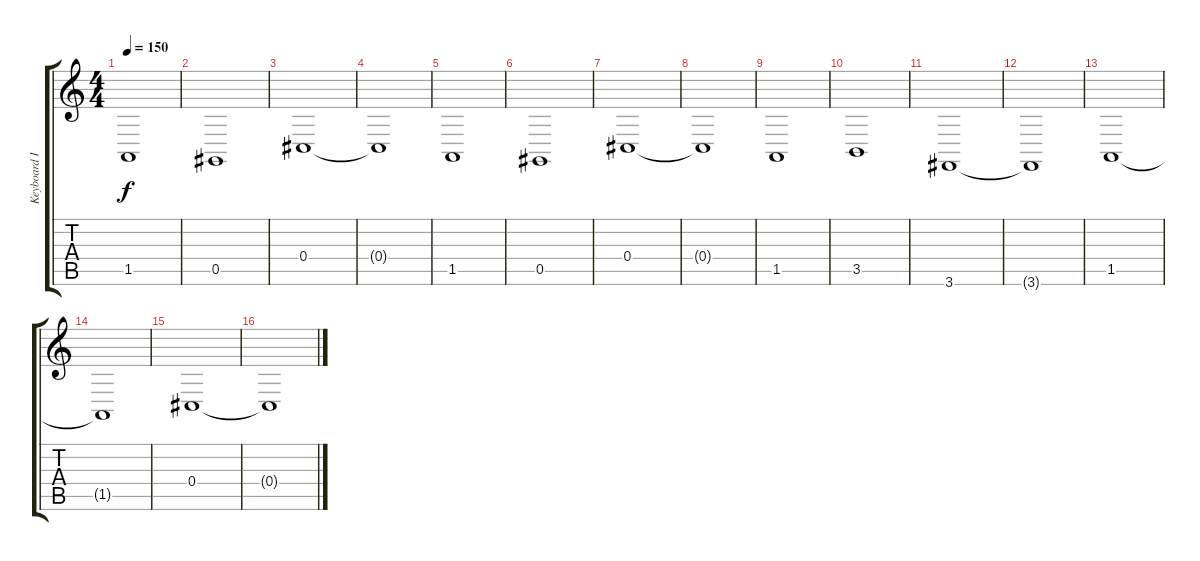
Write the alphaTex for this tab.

\track ("Keyboard I" "Keyboard I") {instrument pad2warm}
\staff {score tabs}
\tuning (Eb4 Bb3 Gb3 Db3 Ab2 Eb2) {hide}
\ts (4 4)
\tempo 150
\clef g2
\ks c
1.5.1{dy f} |
0.5.1 |
0.4.1 |
0.4{t}.1 |
1.5.1 |
0.5.1 |
0.4.1 |
0.4{t}.1 |
1.5.1 |
3.5.1 |
3.6.1 |
3.6{t}.1 |
1.5.1 |
1.5{t}.1 |
0.4.1 |
0.4{t}.1
